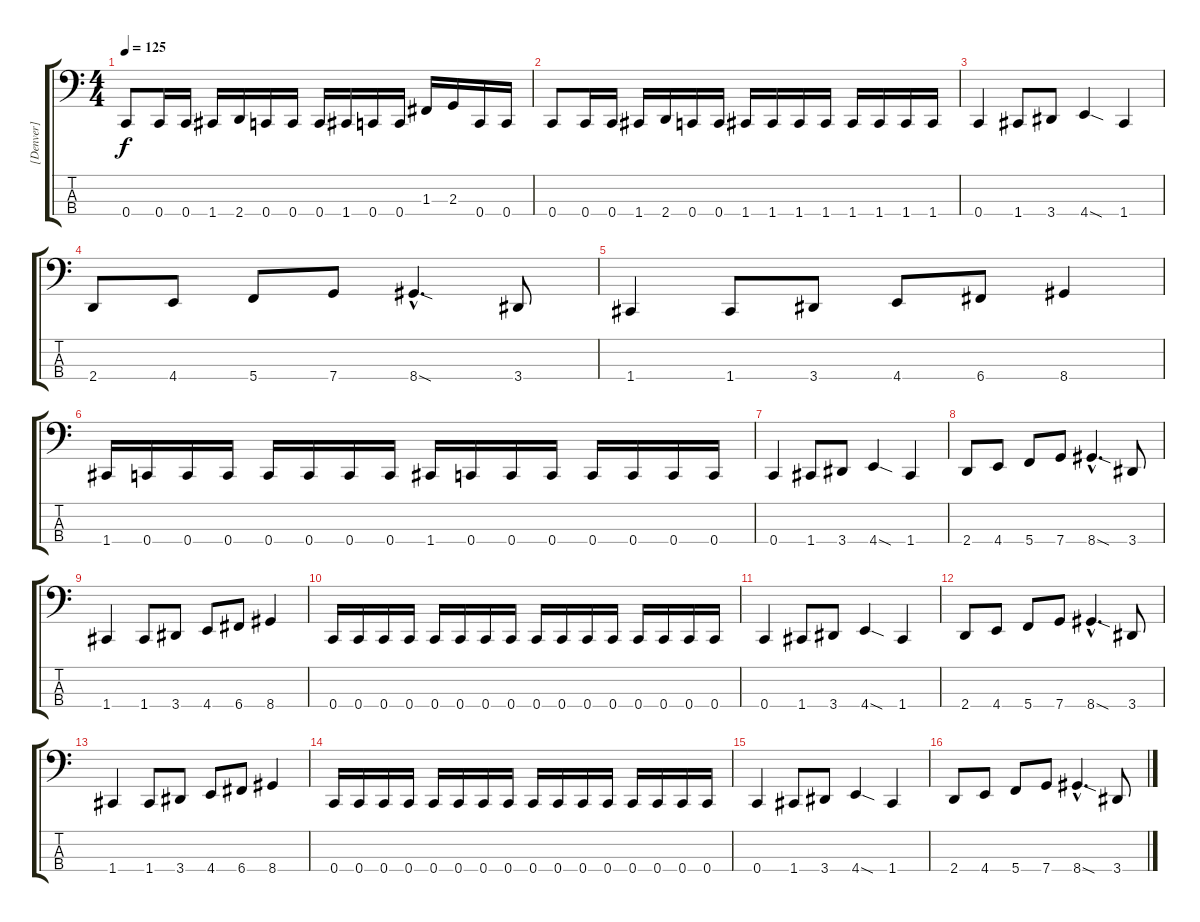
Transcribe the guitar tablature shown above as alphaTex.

\track ("[Denver]" "[Denver]") {instrument electricbasspick}
\staff {score tabs}
\tuning (Eb2 Bb1 F1 C1) {hide}
\ts (4 4)
\tempo 125
\clef f4
\ks c
0.4.8{dy f} 0.4.16 0.4.16 1.4.16 2.4.16 0.4.16 0.4.16 0.4.16 1.4.16 0.4.16 0.4.16 1.3.16 2.3.16 0.4.16 0.4.16 |
0.4.8 0.4.16 0.4.16 1.4.16 2.4.16 0.4.16 0.4.16 1.4.16 1.4.16 1.4.16 1.4.16 1.4.16 1.4.16 1.4.16 1.4.16 |
0.4.4 1.4.8 3.4.8 4.4{sod}.4 1.4.4 |
2.4.8 4.4.8 5.4.8 7.4.8 8.4{sod hac}.4{d} 3.4.8 |
1.4.4 1.4.8 3.4.8 4.4.8 6.4.8 8.4.4 |
1.4.16 0.4.16 0.4.16 0.4.16 0.4.16 0.4.16 0.4.16 0.4.16 1.4.16 0.4.16 0.4.16 0.4.16 0.4.16 0.4.16 0.4.16 0.4.16 |
0.4.4 1.4.8 3.4.8 4.4{sod}.4 1.4.4 |
2.4.8 4.4.8 5.4.8 7.4.8 8.4{sod hac}.4{d} 3.4.8 |
1.4.4 1.4.8 3.4.8 4.4.8 6.4.8 8.4.4 |
0.4.16 0.4.16 0.4.16 0.4.16 0.4.16 0.4.16 0.4.16 0.4.16 0.4.16 0.4.16 0.4.16 0.4.16 0.4.16 0.4.16 0.4.16 0.4.16 |
0.4.4 1.4.8 3.4.8 4.4{sod}.4 1.4.4 |
2.4.8 4.4.8 5.4.8 7.4.8 8.4{sod hac}.4{d} 3.4.8 |
1.4.4 1.4.8 3.4.8 4.4.8 6.4.8 8.4.4 |
0.4.16 0.4.16 0.4.16 0.4.16 0.4.16 0.4.16 0.4.16 0.4.16 0.4.16 0.4.16 0.4.16 0.4.16 0.4.16 0.4.16 0.4.16 0.4.16 |
0.4.4 1.4.8 3.4.8 4.4{sod}.4 1.4.4 |
2.4.8 4.4.8 5.4.8 7.4.8 8.4{sod hac}.4{d} 3.4.8
